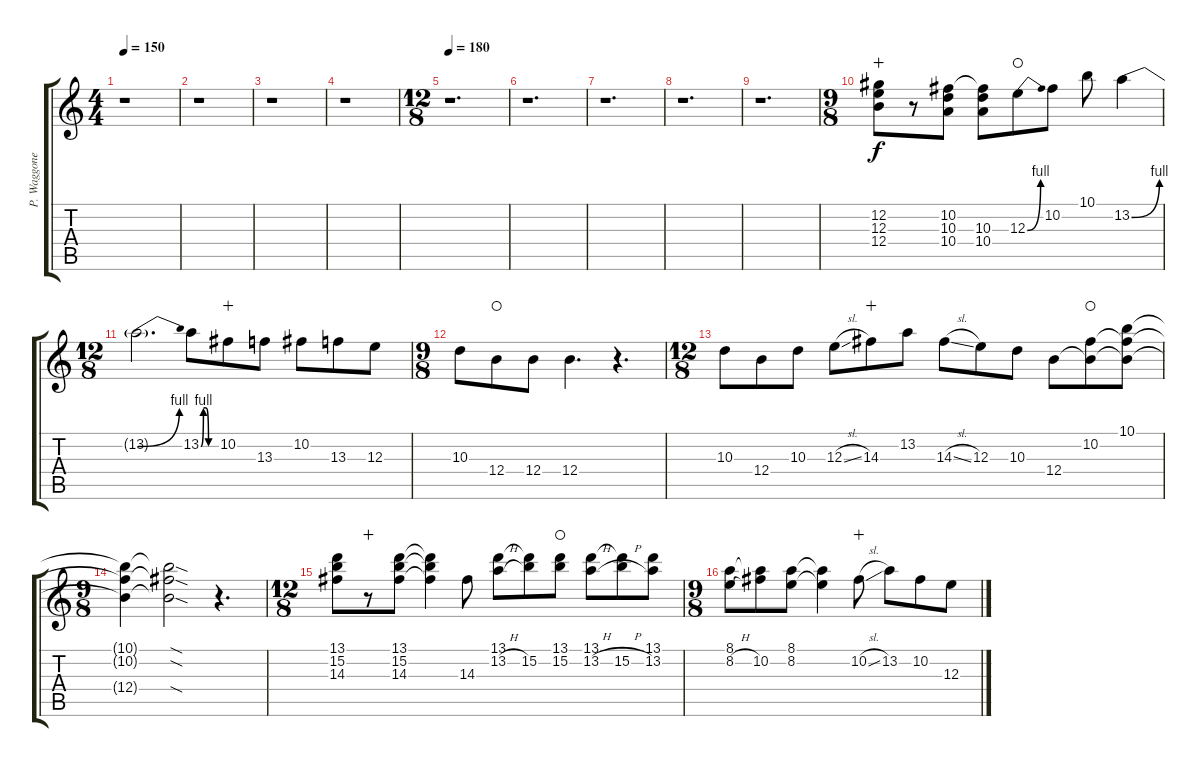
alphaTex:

\track ("P. Waggoner Lead Gtr." "P. Waggone") {instrument distortionguitar}
\staff {score tabs}
\tuning (Db4 Ab3 E3 B2 Gb2 Db2) {hide}
\ts (4 4)
\tempo 150
\clef g2
\ks c
r.1{dy f} |
r.1 |
r.1 |
r.1 |
\ts (12 8)
\tempo 180
r.1{d} |
r.1{d} |
r.1{d} |
r.1{d} |
r.1{d} |
\ts (9 8)
(12.2 12.3 12.4).8{volume 16 instrument distortionguitar wahc} r.8 (10.2 10.3 10.4).8 (10.2{t} 10.3 10.4).8 12.3{be (bend 0 0 60 4)}.8{waho} 10.2.8 10.1.8 13.2{be (bend 0 0 60 4)}.4 |
\ts (12 8)
13.2{be (bend 0 0 60 4) t}.2{d} 13.2{be (custom 0 0 10 4 20 4 30 0 60 0)}.8 10.2.8{wahc} 13.3.8 10.2.8 13.3.8 12.3.8 |
\ts (9 8)
10.3.8 12.4.8{waho} 12.4.8 12.4.4{d} r.4{d} |
\ts (12 8)
10.3.8 12.4.8 10.3.8 12.3{sl}.8 14.3.8{wahc} 13.2.8 14.3{sl}.8 12.3.8 10.3.8 12.4.8 (10.2 12.4{t}).8{waho} (10.1 10.2{t} 12.4{t}).8 |
\ts (9 8)
(10.1{t} 10.2{t} 12.4{t}).4 (10.1{sod t} 10.2{sod t} 12.4{sod t}).2 r.4{d} |
\ts (12 8)
(13.1 15.2 14.3).8 r.8{wahc} (13.1 15.2 14.3).8 (13.1{t} 15.2{t} 14.3{t}).4 14.3.8 (13.1 13.2{h}).8 (13.1{t} 15.2).8 (13.1 15.2).8{waho} (13.1 13.2{h}).8 (13.1{t} 15.2{h}).8 (13.1 13.2).8 |
\ts (9 8)
(8.1 8.2{h}).8 (8.1{t} 10.2).8 (8.1 8.2).8 (8.1{t} 8.2{t}).4 10.2{sl}.8{wahc} 13.2.8 10.2.8 12.3.8
